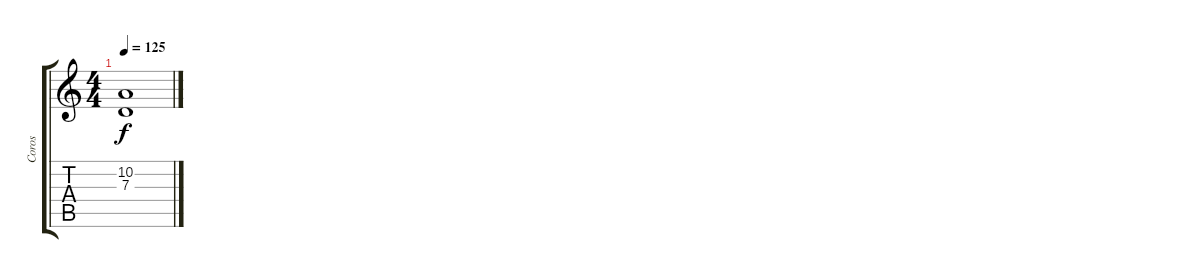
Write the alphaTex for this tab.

\track ("Coros" "Coros") {instrument voiceoohs}
\staff {score tabs}
\tuning (E4 B3 G3 D3 A2 E2) {hide}
\ts (4 4)
\tempo 125
\clef g2
\ks c
(10.2 7.3).1{dy f}
